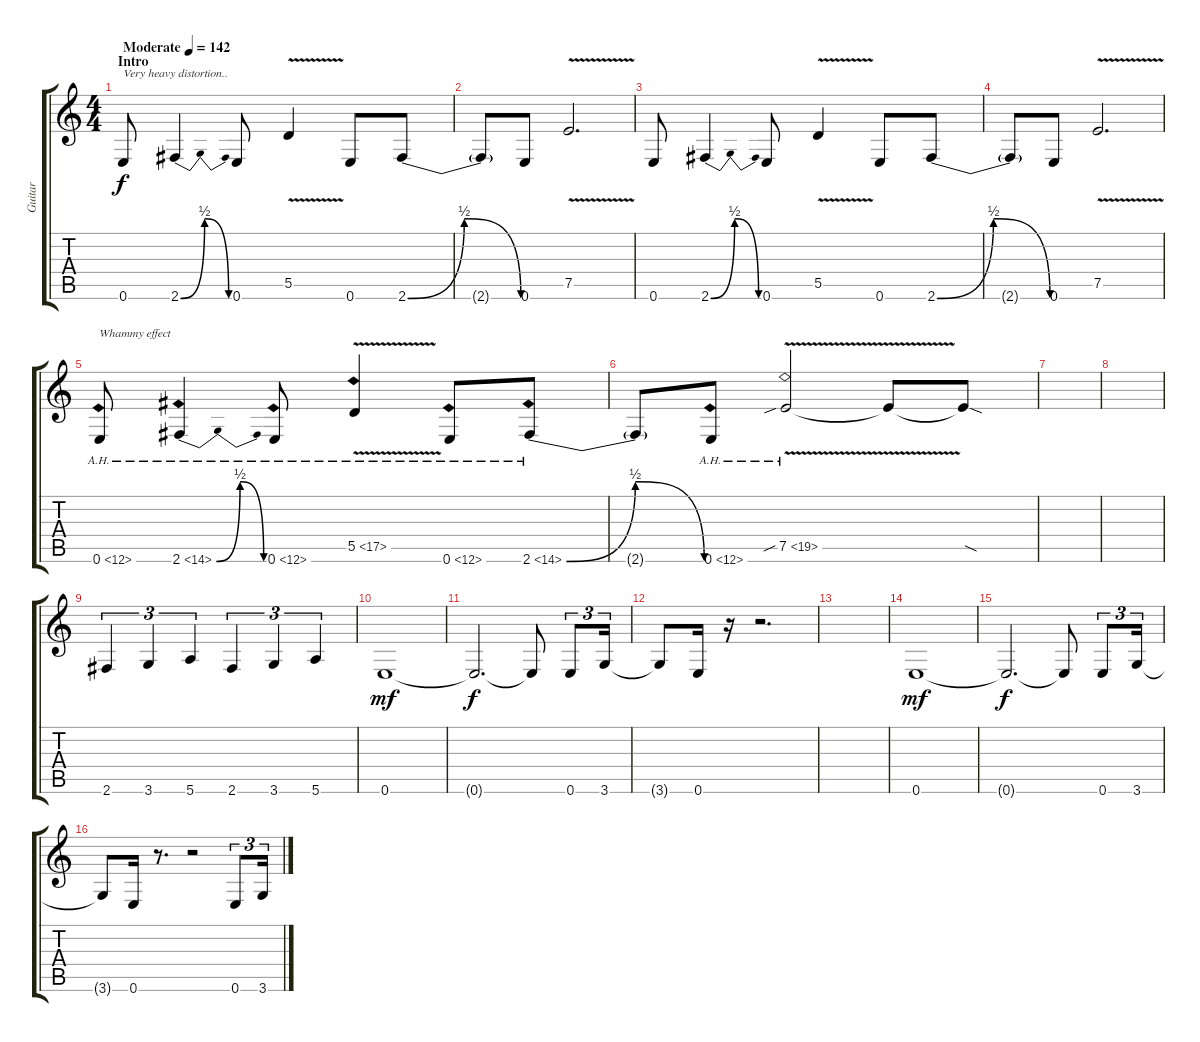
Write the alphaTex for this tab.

\track ("Guitar" "Guitar") {instrument distortionguitar}
\staff {score tabs}
\tuning (E4 B3 G3 D3 A2 E2) {hide}
\ts (4 4)
\section ("" "Intro")
\tempo (142 "Moderate")
\clef g2
\ks c
0.6.8{txt "Very heavy distortion.." dy f instrument synthbrass1} 2.6{be (bendrelease 0 0 15 2 45 2 60 0)}.4 0.6.8 5.5{v}.4 0.6.8 2.6{be (bendrelease 0 0 15 2 45 2 60 0)}.8 |
2.6{t}.8 0.6.8 7.5{v}.2{d} |
0.6.8 2.6{be (bendrelease 0 0 15 2 45 2 60 0)}.4 0.6.8 5.5{v}.4 0.6.8 2.6{be (bendrelease 0 0 15 2 45 2 60 0)}.8 |
2.6{t}.8 0.6.8 7.5{v}.2{d} |
0.6{ah 12}.8{txt "Whammy effect" instrument distortionguitar} 2.6{be (bendrelease 0 0 15 2 45 2 60 0) ah 12}.4 0.6{ah 12}.8 5.5{ah 12 v}.4 0.6{ah 12}.8 2.6{be (bendrelease 0 0 15 2 45 2 60 0) ah 12}.8 |
2.6{t}.8 0.6{ah 12}.8 7.5{ah 12 v sib}.2 7.5{t}.8 7.5{sod t}.8 |
|
|
2.6.4{tu (3 2) instrument synthbrass1} 3.6.4{tu (3 2)} 5.6.4{tu (3 2)} 2.6.4{tu (3 2)} 3.6.4{tu (3 2)} 5.6.4{tu (3 2)} |
0.6.1{dy mf} |
0.6{t}.2{d dy f} 0.6{t}.8 0.6.8{tu (3 2)} 3.6.16{tu (3 2)} |
3.6{t}.8 0.6.16 r.16 r.2{d} |
|
0.6.1{dy mf} |
0.6{t}.2{d dy f} 0.6{t}.8 0.6.8{tu (3 2)} 3.6.16{tu (3 2)} |
3.6{t}.8 0.6.16 r.8{d} r.2 0.6.8{tu (3 2)} 3.6.16{tu (3 2)}
